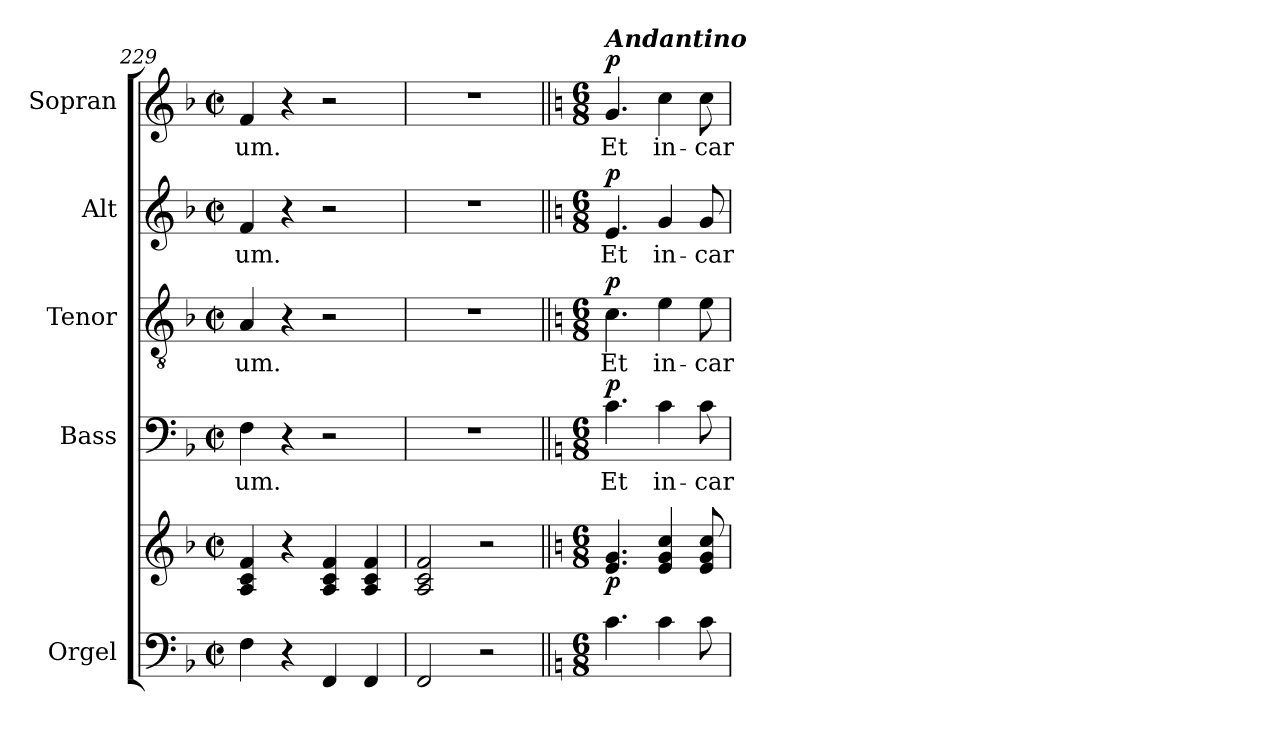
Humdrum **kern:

**kern	**kern	**dynam	**kern	**text	**dynam	**kern	**text	**dynam	**kern	**text	**dynam	**kern	**text	**dynam
*part5	*part5	*part5	*part4	*part4	*part4	*part3	*part3	*part3	*part2	*part2	*part2	*part1	*part1	*part1
*staff6	*staff5	*staff5/6	*staff4	*staff4	*staff4	*staff3	*staff3	*staff3	*staff2	*staff2	*staff2	*staff1	*staff1	*staff1
*I"Orgel	*	*	*I"Bass	*	*	*I"Tenor	*	*	*I"Alt	*	*	*I"Sopran	*	*
*I'Org.	*	*	*I'B.	*	*	*I'T.	*	*	*I'A.	*	*	*I'S.	*	*
*clefF4	*clefG2	*	*clefF4	*	*	*clefGv2	*	*	*clefG2	*	*	*clefG2	*	*
*k[b-]	*k[b-]	*	*k[b-]	*	*	*k[b-]	*	*	*k[b-]	*	*	*k[b-]	*	*
*F:	*F:	*	*F:	*	*	*F:	*	*	*F:	*	*	*F:	*	*
*M2/2	*M2/2	*	*M2/2	*	*	*M2/2	*	*	*M2/2	*	*	*M2/2	*	*
*met(c|)	*met(c|)	*	*met(c|)	*	*	*met(c|)	*	*	*met(c|)	*	*	*met(c|)	*	*
=229	=229	=229	=229	=229	=229	=229	=229	=229	=229	=229	=229	=229	=229	=229
!	!	!	!	!LO:LY:b	!	!	!LO:LY:b	!	!	!LO:LY:b	!	!	!LO:LY:b	!
4F\	4A/ 4c/ 4f/	.	4F\	-um.	.	4A/	-um.	.	4f/	-um.	.	4f/	-um.	.
4r	4r	.	4r	.	.	4r	.	.	4r	.	.	4r	.	.
4FF/	4A/ 4c/ 4f/	.	2r	.	.	2r	.	.	2r	.	.	2r	.	.
4FF/	4A/ 4c/ 4f/	.	.	.	.	.	.	.	.	.	.	.	.	.
=230	=230	=230	=230	=230	=230	=230	=230	=230	=230	=230	=230	=230	=230	=230
2FF/	2A/ 2c/ 2f/	.	1r	.	.	1r	.	.	1r	.	.	1r	.	.
2r	2r	.	.	.	.	.	.	.	.	.	.	.	.	.
!!LO:PB:g=z
=231||	=231||	=231||	=231||	=231||	=231||	=231||	=231||	=231||	=231||	=231||	=231||	=231||	=231||	=231||
*k[]	*k[]	*	*k[]	*	*	*k[]	*	*	*k[]	*	*	*k[]	*	*
*C:	*C:	*	*C:	*	*	*C:	*	*	*C:	*	*	*C:	*	*
*M6/8	*M6/8	*	*M6/8	*	*	*M6/8	*	*	*M6/8	*	*	*M6/8	*	*
!	!	!	!	!	!	!	!	!	!	!	!	!LO:TX:a:Bi:t=Andantino	!	!
!	!	!LO:DY:b	!	!LO:LY:b	!LO:DY:a	!	!LO:LY:b	!LO:DY:a	!	!LO:LY:b	!LO:DY:a	!	!LO:LY:b	!LO:DY:a
4.c\	4.e/ 4.g/	p	4.c\	Et	p	4.c\	Et	p	4.e/	Et	p	4.g/	Et	p
!	!	!	!	!LO:LY:b	!	!	!LO:LY:b	!	!	!LO:LY:b	!	!	!LO:LY:b	!
4c\	4e/ 4g/ 4cc/	.	4c\	in-	.	4e\	in-	.	4g/	in-	.	4cc\	in-	.
!	!	!	!	!LO:LY:b	!	!	!LO:LY:b	!	!	!LO:LY:b	!	!	!LO:LY:b	!
8c\	8e/ 8g/ 8cc/	.	8c\	-car-	.	8e\	-car-	.	8g/	-car-	.	8cc\	-car-	.
=	=	=	=	=	=	=	=	=	=	=	=	=	=	=
*-	*-	*-	*-	*-	*-	*-	*-	*-	*-	*-	*-	*-	*-	*-
